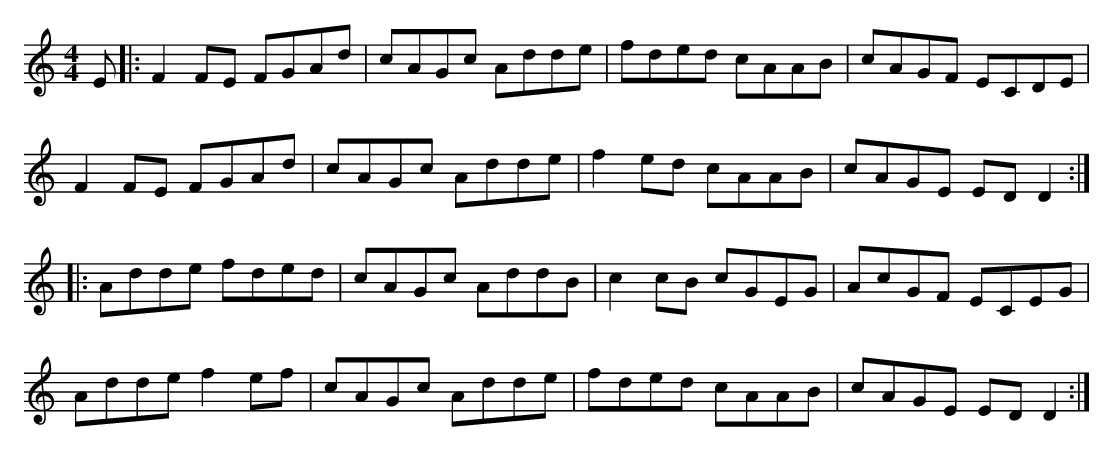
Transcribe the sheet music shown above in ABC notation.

X:1
M:4/4
K:C
E|:F2 FE FGAd|cAGc Adde|fded cAAB|cAGF ECDE|
F2 FE FGAd|cAGc Adde|f2 ed cAAB|cAGE ED D2:|
|:Adde fded|cAGc AddB|c2 cB cGEG|AcGF ECEG|
Adde f2 ef|cAGc Adde|fded cAAB|cAGE ED D2:|
